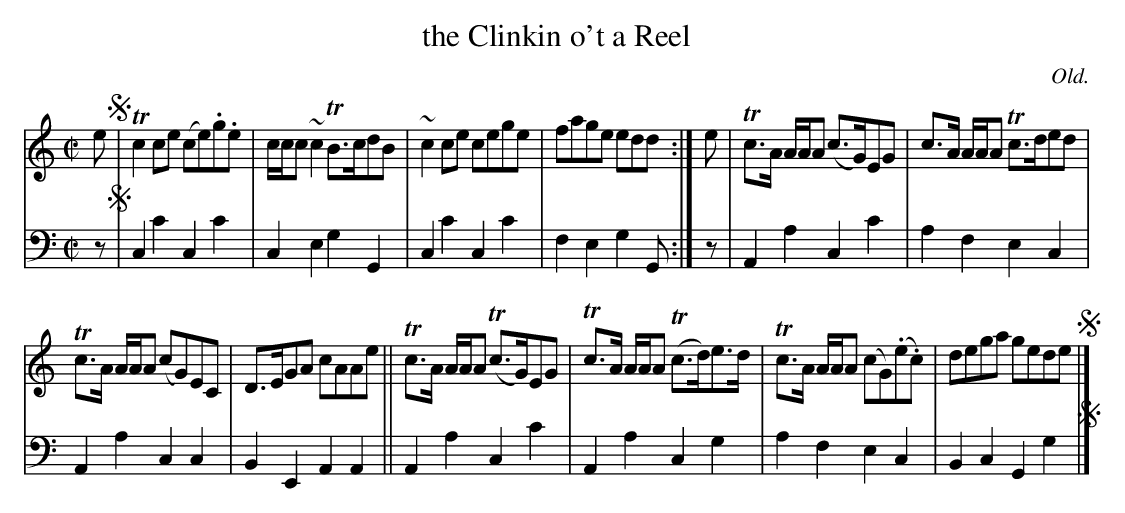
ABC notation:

X:1
T: the Clinkin o't a Reel
O: Old.
M: C|
L: 1/8
K: C
V: 1 staves=2
e !segno!|\
Tc2ce (ce).g.e | c/c/c ~c2 TB>cdB | ~c2ce cege | fage edd :| e | Tc>A A/A/A (c>G)EG | c>A A/A/A Tc>ded |
Tc>A A/A/A (cG)EC | D>EGA cAAe || Tc>A A/A/A (Tc>G)EG | Tc>A A/A/A (Tc>d)e>d | Tc>A A/A/A (cG)(.e.c) | dega gede !segno!|]
V: 2 clef=bass middle=d
z !segno!|\
c2c'2 c2c'2 | c2e2 g2G2 | c2c'2 c2c'2 | f2e2 g2G :| z | A2a2 c2c'2 | a2f2 e2c2 |
A2a2 c2c2 | B2E2 A2A2 || A2a2 c2c'2 | A2a2 c2g2 | a2f2 e2c2 | B2c2 G2g2 !segno!|]
